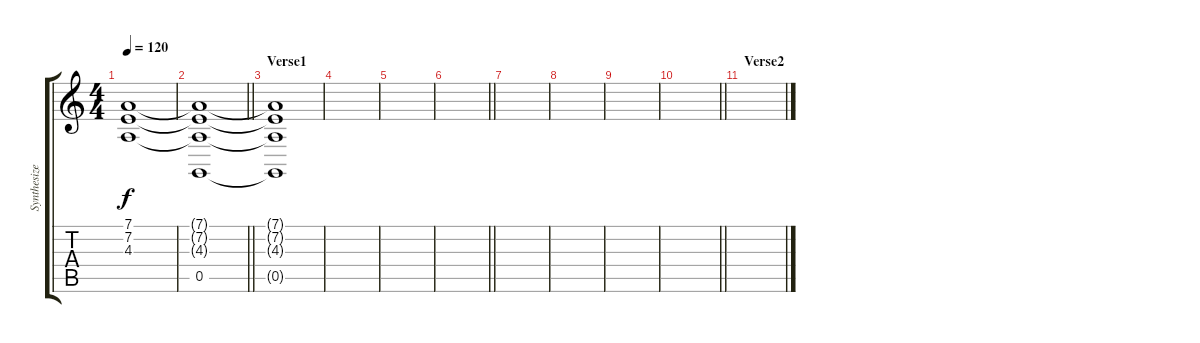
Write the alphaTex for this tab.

\track ("Synthesizer low" "Synthesize") {instrument synthstrings2}
\staff {score tabs}
\tuning (D4 A3 F3 C3 G2 D2) {hide}
\ts (4 4)
\tempo 120
\clef g2
\ks c
(7.1 7.2 4.3).1{dy f} |
\barLineRight lightlight
(7.1{t} 7.2{t} 4.3{t} 0.5).1{volume 0} |
\section ("" "Verse1")
(7.1{t} 7.2{t} 4.3{t} 0.5{t}).1 |
|
|
\barLineRight lightlight
|
|
|
|
\barLineRight lightlight
|
\section ("" "Verse2")
